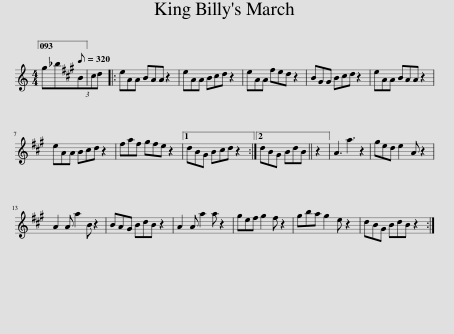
X:1
L:1/8
M:4/4
I:linebreak $
K:C
V:1 treble
V:1
 g_b[Q:1/8=320](3B^cd |: eAA BAA z2 | eAA B^cd z2 | eAA ^fed z2 | B^GG B^cd z2 | %5
 eAA BAA z2 |$ eAA B^cd z2 | ^faf ^gfe z2 |1 dB^G B^cd z2 :|2 dB^G BdB z2 || %10
 A3 a3 z2 | ^ged e2 A z2 |$ A2 A a2 B z2 | BA^G BdB z2 | A2 A a2 a z2 | %15
 ^ge^f g2 f z2 | ^gba g2 e z2 | dB^G BdB z2 :| %18
